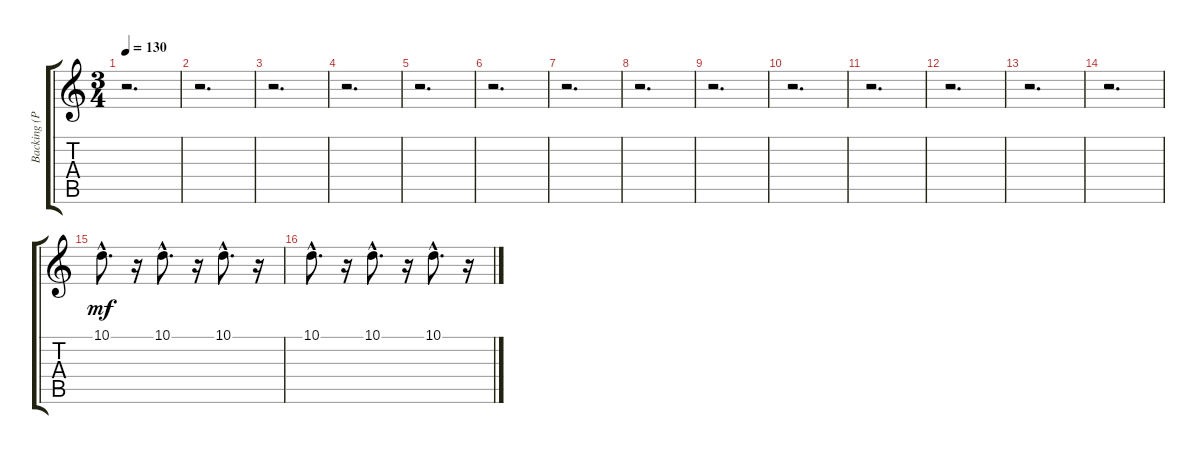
\track ("Backing (P100)" "Backing (P") {instrument fx4atmosphere}
\staff {score tabs}
\tuning (E4 B3 G3 D3 A2 E2) {hide}
\ts (3 4)
\tempo 130
\clef g2
\ks c
r.2{d dy mf} |
r.2{d} |
r.2{d} |
r.2{d} |
r.2{d} |
r.2{d} |
r.2{d} |
r.2{d} |
r.2{d} |
r.2{d} |
r.2{d} |
r.2{d} |
r.2{d} |
r.2{d} |
10.1{hac}.8{d} r.16 10.1{hac}.8{d} r.16 10.1{hac}.8{d} r.16 |
10.1{hac}.8{d} r.16 10.1{hac}.8{d} r.16 10.1{hac}.8{d} r.16
